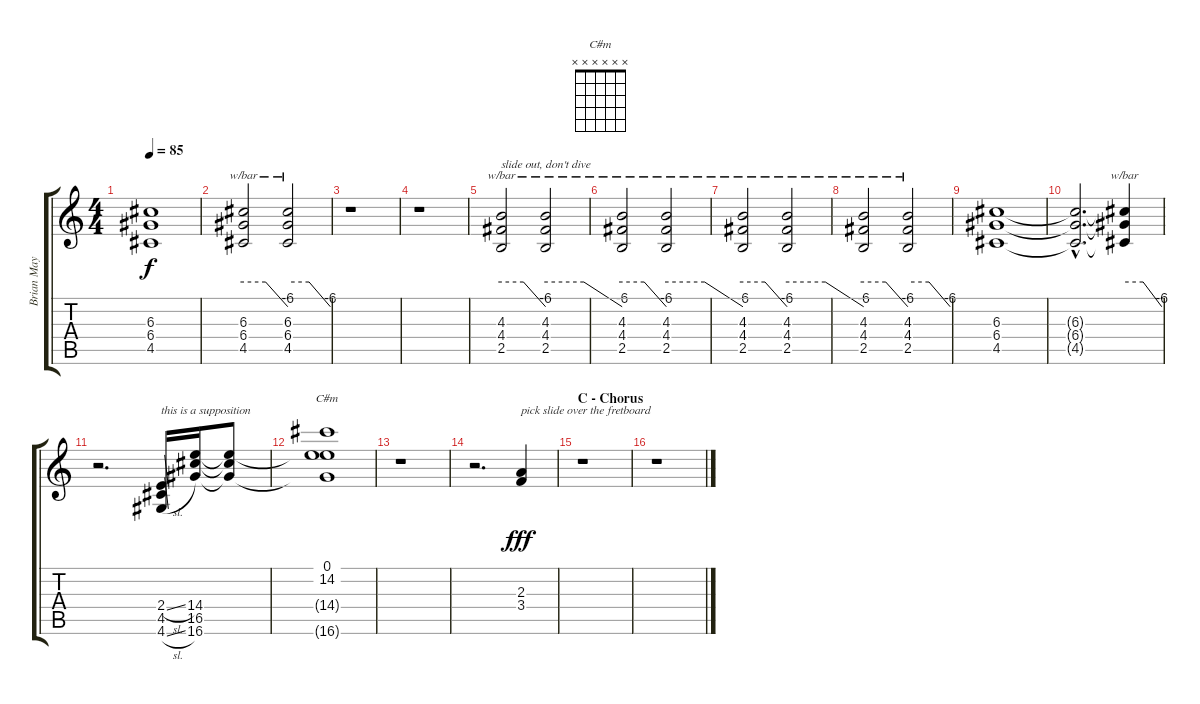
\track ("Brian May - 3rd guitar" "Brian May ") {instrument overdrivenguitar}
\staff {score tabs}
\tuning (E4 B3 G3 D3 A2 E2) {hide}
\chord ("C#m" x x x x x x)
\ts (4 4)
\tempo 85
\clef g2
\ks c
(6.3{t} 6.4{t} 4.5{t}).1{dy f} |
(6.3 6.4 4.5).2{tbe (custom default 0 0 30 0 60 -24)} (6.3 6.4 4.5).2{tbe (custom default 0 0 30 0 60 -24)} |
r.1 |
r.1 |
(4.3 4.4 2.5).2{tbe (custom default 0 0 30 0 60 -24) txt "slide out, don't dive"} (4.3 4.4 2.5).2{tbe (custom default 0 0 30 0 60 -24)} |
(4.3 4.4 2.5).2{tbe (custom default 0 0 30 0 60 -24)} (4.3 4.4 2.5).2{tbe (custom default 0 0 30 0 60 -24)} |
(4.3 4.4 2.5).2{tbe (custom default 0 0 30 0 60 -24)} (4.3 4.4 2.5).2{tbe (custom default 0 0 30 0 60 -24)} |
(4.3 4.4 2.5).2{tbe (custom default 0 0 30 0 60 -24)} (4.3 4.4 2.5).2{tbe (custom default 0 0 30 0 60 -24)} |
(6.3 6.4 4.5).1 |
(6.3{hac t} 6.4{hac t} 4.5{hac t}).2{d} (6.3{t} 6.4{t} 4.5{t}).4{tbe (custom default 0 0 30 0 60 -24)} |
r.2{d} (2.4{sl} 4.5 4.6{sl}).16{txt "this is a supposition"} (14.4 16.5 16.6).16 (14.4{t} 16.5{t} 16.6{t}).8 |
(0.1 14.2 14.4{t} 16.6{t}).1{ch "C#m"} |
r.1 |
r.2{d} (2.3 3.4).4{txt "pick slide over the fretboard" dy fff volume 16 balance 12 instrument guitarfretnoise} |
\section ("" "C - Chorus")
r.1 |
r.1
